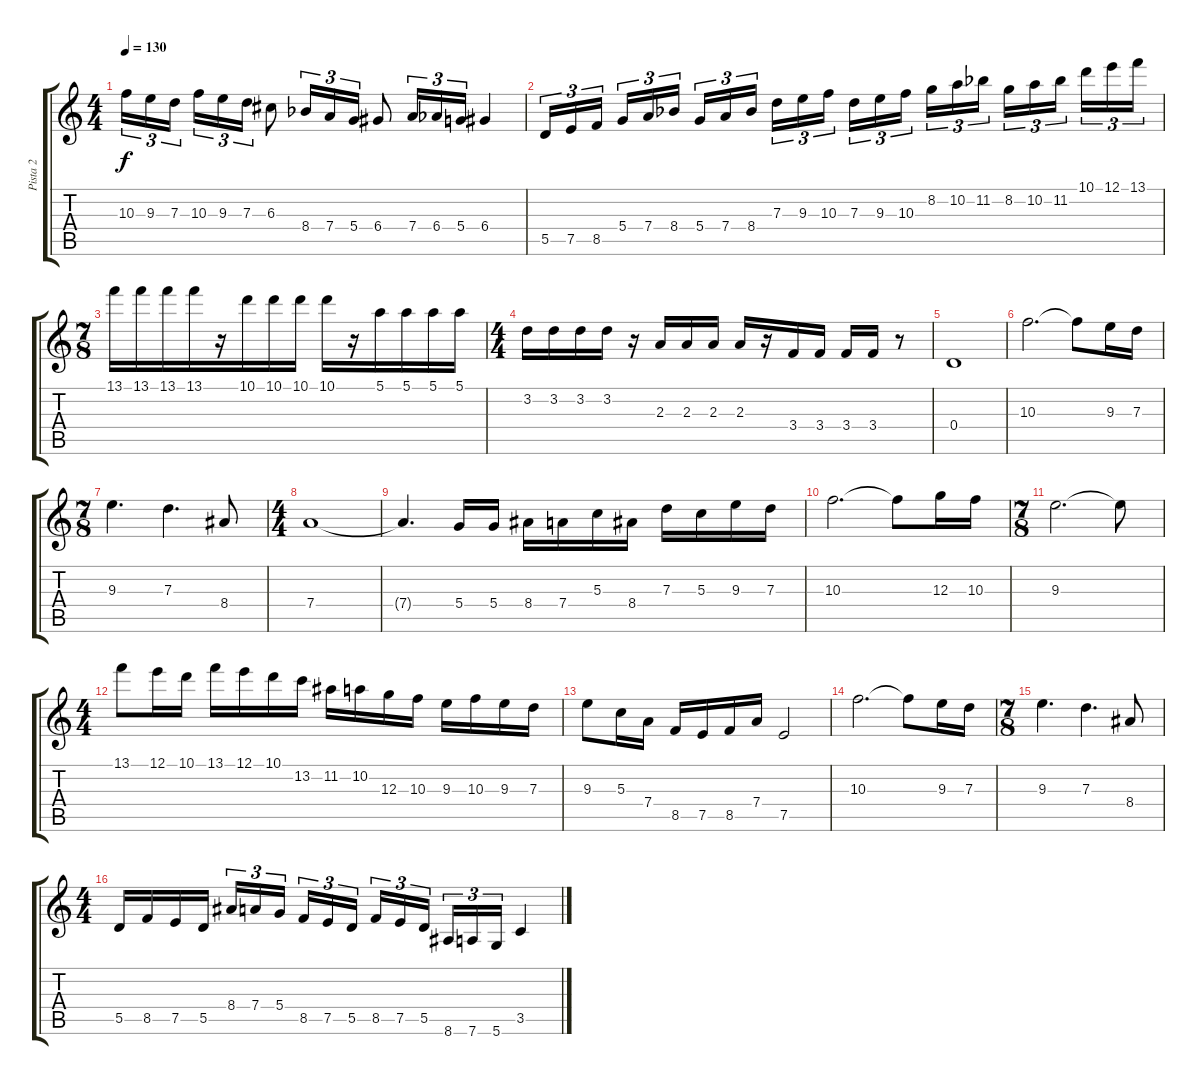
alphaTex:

\track ("Pista 2" "Pista 2") {instrument acousticguitarnylon}
\staff {score tabs}
\tuning (E4 B3 G3 D3 A2 D2) {hide}
\ts (4 4)
\tempo 130
\clef g2
\ks c
10.3.16{tu (3 2) dy f} 9.3.16{tu (3 2)} 7.3.16{tu (3 2) beam splitsecondary} 10.3.16{tu (3 2)} 9.3.16{tu (3 2)} 7.3.16{tu (3 2)} 6.3.8 8.4{acc b}.16{tu (3 2)} 7.4.16{tu (3 2)} 5.4.16{tu (3 2)} 6.4.8 7.4.16{tu (3 2)} 6.4{acc b}.16{tu (3 2)} 5.4.16{tu (3 2)} 6.4.4 |
5.5.16{tu (3 2)} 7.5.16{tu (3 2)} 8.5.16{tu (3 2) beam splitsecondary} 5.4.16{tu (3 2)} 7.4.16{tu (3 2)} 8.4{acc b}.16{tu (3 2)} 5.4.16{tu (3 2)} 7.4.16{tu (3 2)} 8.4{acc b}.16{tu (3 2) beam splitsecondary} 7.3.16{tu (3 2)} 9.3.16{tu (3 2)} 10.3.16{tu (3 2)} 7.3.16{tu (3 2)} 9.3.16{tu (3 2)} 10.3.16{tu (3 2) beam splitsecondary} 8.2.16{tu (3 2)} 10.2.16{tu (3 2)} 11.2{acc b}.16{tu (3 2)} 8.2.16{tu (3 2)} 10.2.16{tu (3 2)} 11.2{acc b}.16{tu (3 2) beam splitsecondary} 10.1.16{tu (3 2)} 12.1.16{tu (3 2)} 13.1.16{tu (3 2)} |
\ts (7 8)
13.1.16 13.1.16 13.1.16 13.1.16 r.16 10.1.16 10.1.16 10.1.16 10.1.16 r.16 5.1.16 5.1.16 5.1.16 5.1.16 |
\ts (4 4)
3.2.16 3.2.16 3.2.16 3.2.16 r.16 2.3.16 2.3.16 2.3.16 2.3.16 r.16 3.4.16 3.4.16 3.4.16 3.4.16 r.8 |
0.4.1 |
10.3.2{d} 10.3{t}.8 9.3.16 7.3.16 |
\ts (7 8)
9.3.4{d} 7.3.4{d} 8.4.8 |
\ts (4 4)
7.4.1 |
7.4{t}.4{d} 5.4.16 5.4.16 8.4.16 7.4.16 5.3.16 8.4.16 7.3.16 5.3.16 9.3.16 7.3.16 |
10.3.2{d} 10.3{t}.8 12.3.16 10.3.16 |
\ts (7 8)
9.3.2{d} 9.3{t}.8 |
\ts (4 4)
13.1.8 12.1.16 10.1.16 13.1.16 12.1.16 10.1.16 13.2.16 11.2.16 10.2.16 12.3.16 10.3.16 9.3.16 10.3.16 9.3.16 7.3.16 |
9.3.8 5.3.16 7.4.16 8.5.16 7.5.16 8.5.16 7.4.16 7.5.2 |
10.3.2{d} 10.3{t}.8 9.3.16 7.3.16 |
\ts (7 8)
9.3.4{d} 7.3.4{d} 8.4.8 |
\ts (4 4)
5.5.16 8.5.16 7.5.16 5.5.16 8.4.16{tu (3 2)} 7.4.16{tu (3 2)} 5.4.16{tu (3 2) beam splitsecondary} 8.5.16{tu (3 2)} 7.5.16{tu (3 2)} 5.5.16{tu (3 2)} 8.5.16{tu (3 2)} 7.5.16{tu (3 2)} 5.5.16{tu (3 2) beam splitsecondary} 8.6.16{tu (3 2)} 7.6.16{tu (3 2)} 5.6.16{tu (3 2)} 3.5.4
